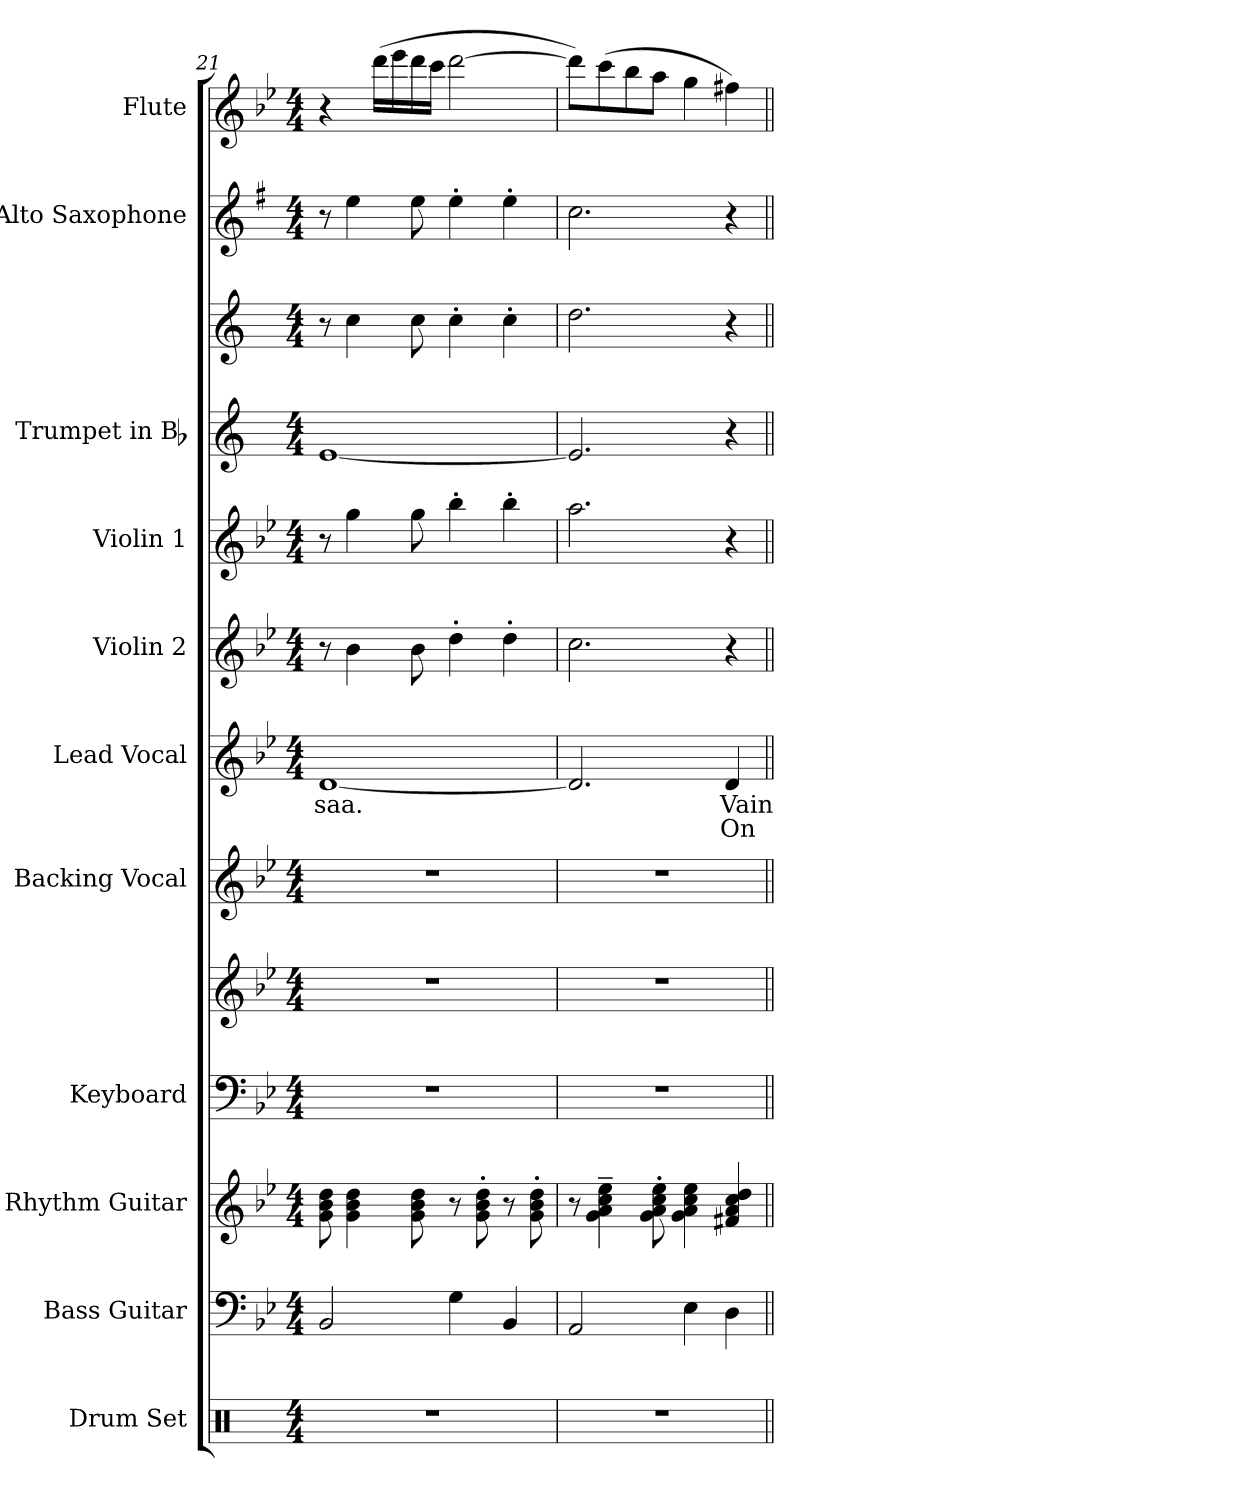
**kern	**kern	**kern	**kern	**kern	**kern	**kern	**text	**text	**kern	**kern	**kern	**kern	**kern	**kern
*part11	*part10	*part9	*part8	*part8	*part7	*part6	*part6	*part6	*part5	*part4	*part3	*part3	*part2	*part1
*staff13	*staff12	*staff11	*staff10	*staff9	*staff8	*staff7	*staff7	*staff7	*staff6	*staff5	*staff4	*staff3	*staff2	*staff1
*I"Drum Set	*I"Bass Guitar	*I"Rhythm Guitar	*I"Keyboard	*	*I"Backing Vocal	*I"Lead Vocal	*	*	*I"Violin 2	*I"Violin 1	*I"Trumpet in Bb	*	*I"Alto Saxophone	*I"Flute
*I'Dr.	*I'Bass	*I'Rhy.	*I'Kbd.	*	*	*	*	*	*I'Vln. 2	*I'Vln. 1	*I'Tpt.	*	*I'Alto Sax.	*I'Fl.
*clefX	*clefF4	*clefG2	*clefF4	*clefG2	*clefG2	*clefG2	*	*	*clefG2	*clefG2	*clefG2	*clefG2	*clefG2	*clefG2
*	*ITrd7c12	*ITrd7c12	*	*	*	*	*	*	*	*	*ITrd1c2	*ITrd1c2	*ITrd5c9	*
*k[]	*k[b-e-]	*k[b-e-]	*k[b-e-]	*k[b-e-]	*k[b-e-]	*k[b-e-]	*	*	*k[b-e-]	*k[b-e-]	*k[b-e-]	*k[b-e-]	*k[b-e-]	*k[b-e-]
*C:	*B-:	*B-:	*B-:	*B-:	*B-:	*B-:	*	*	*B-:	*B-:	*B-:	*B-:	*B-:	*B-:
*M4/4	*M4/4	*M4/4	*M4/4	*M4/4	*M4/4	*M4/4	*	*	*M4/4	*M4/4	*M4/4	*M4/4	*M4/4	*M4/4
=21	=21	=21	=21	=21	=21	=21	=21	=21	=21	=21	=21	=21	=21	=21
!	!	!	!	!	!	!	!LO:LY:b:color=#000000	!	!	!	!	!	!	!
1r	2BBB-i/	8Gi\ 8B-i 8di	1r	1r	1r	[<1di	saa.	.	8r	8r	[<1di	8r	8r	4r
.	.	4Gi\ 4B-i 4di	.	.	.	.	.	.	4b-i\	4ggi\	.	4b-i\	4gi\	.
.	.	.	.	.	.	.	.	.	.	.	.	.	.	(16dddi\LL
.	.	.	.	.	.	.	.	.	.	.	.	.	.	16eee-i\
.	.	8Gi\ 8B-i 8di	.	.	.	.	.	.	8b-i\	8ggi\	.	8b-i\	8gi\	16dddi\
.	.	.	.	.	.	.	.	.	.	.	.	.	.	16ccci\JJ
.	4GGi\	8r	.	.	.	.	.	.	4dd'i\	4bb-'i\	.	4b-'i\	4g'i\	[>2dddi\
.	.	8Gi\' 8B-i' 8di'	.	.	.	.	.	.	.	.	.	.	.	.
.	4BBB-i/	8r	.	.	.	.	.	.	4dd'i\	4bb-'i\	.	4b-'i\	4g'i\	.
.	.	8Gi\' 8B-i' 8di'	.	.	.	.	.	.	.	.	.	.	.	.
!!LO:PB:g=z
=22	=22	=22	=22	=22	=22	=22	=22	=22	=22	=22	=22	=22	=22	=22
1r	2AAAi/	8r	1r	1r	1r	2.di/]	.	.	2.cci\	2.aai\	2.di/]	2.cci\	2.e-i\	8dddi\L])
.	.	4Gi\~ 4Ai~ 4ci~ 4e-i~	.	.	.	.	.	.	.	.	.	.	.	(8ccci\
.	.	.	.	.	.	.	.	.	.	.	.	.	.	8bb-i\
.	.	8Gi\' 8Ai' 8ci' 8e-i'	.	.	.	.	.	.	.	.	.	.	.	8aai\J
.	4EE-i\	4Gi\ 4Ai 4ci 4e-i	.	.	.	.	.	.	.	.	.	.	.	4ggi\
!	!	!	!	!	!	!	!LO:LY:b:color=#000000	!LO:LY:b:color=#000000	!	!	!	!	!	!
.	4DDi\	4F#Xi/ 4Ai 4ci 4di	.	.	.	4di/	Vain	On	4r	4r	4r	4r	4r	4ff#Xi\)
=||	=||	=||	=||	=||	=||	=||	=||	=||	=||	=||	=||	=||	=||	=||
*-	*-	*-	*-	*-	*-	*-	*-	*-	*-	*-	*-	*-	*-	*-
